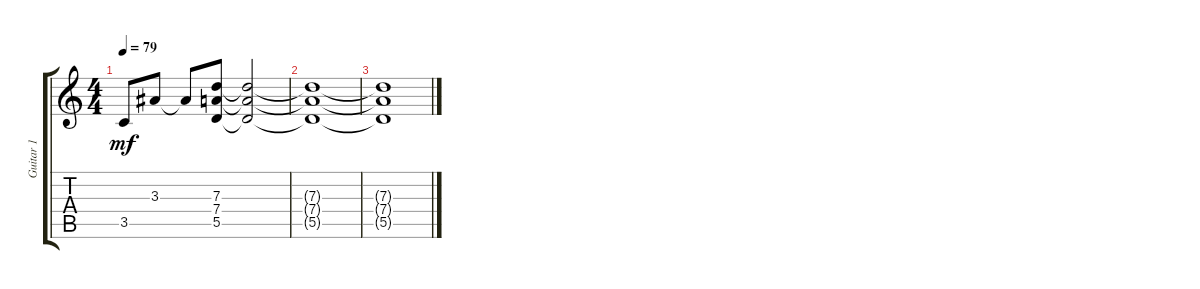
\track ("Guitar 1" "Guitar 1") {instrument distortionguitar}
\staff {score tabs}
\tuning (E4 B3 G3 D3 A2 D2) {hide}
\ts (4 4)
\tempo 79
\clef g2
\ks c
3.5.8{dy mf} 3.3.8 3.3{t}.8 (7.3 7.4 5.5).8 (7.3{t} 7.4{t} 5.5{t}).2 |
(7.3{t} 7.4{t} 5.5{t}).1 |
(7.3{t} 7.4{t} 5.5{t}).1
